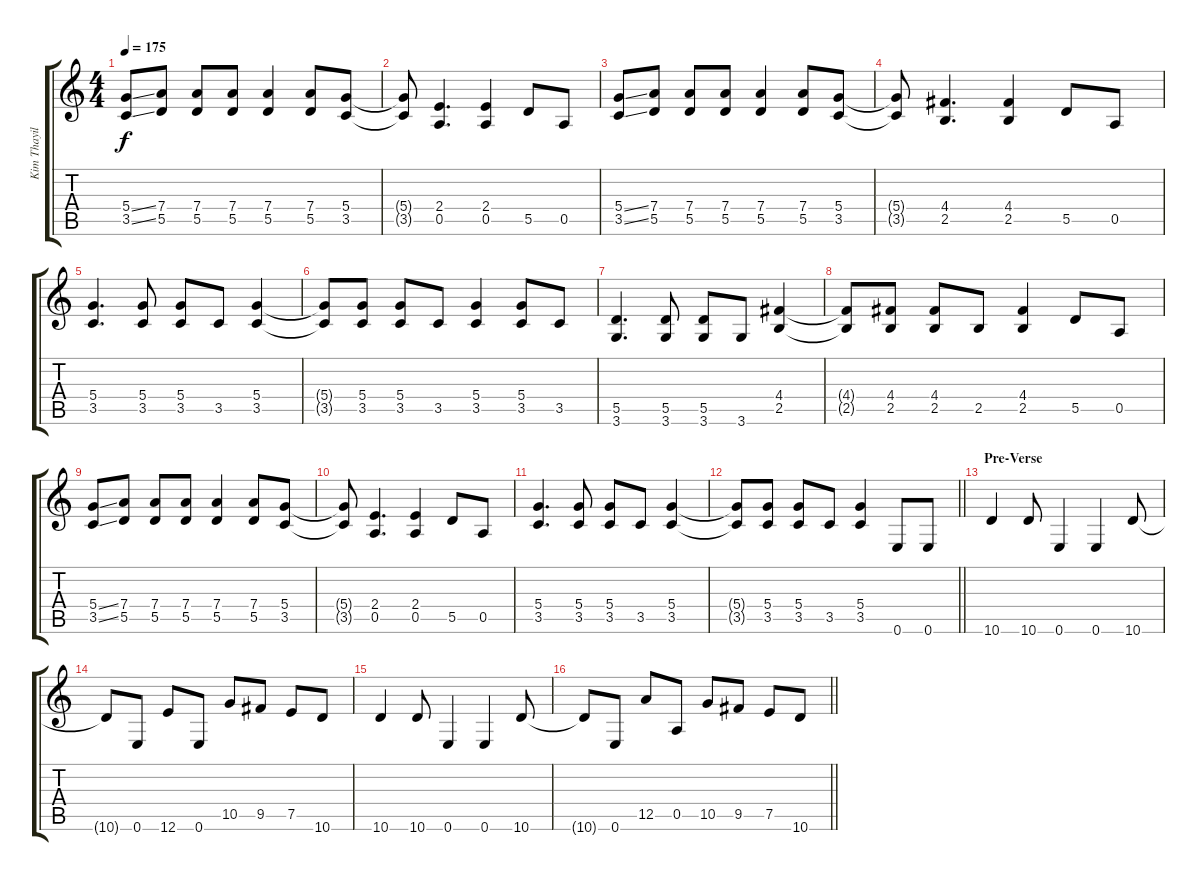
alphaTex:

\track ("Kim Thayil_guitar" "Kim Thayil") {instrument overdrivenguitar}
\staff {score tabs}
\tuning (E4 B3 G3 D3 A2 E2) {hide}
\ts (4 4)
\tempo 175
\clef g2
\ks c
(5.4{ss} 3.5{ss}).8{dy f} (7.4 5.5).8 (7.4 5.5).8 (7.4 5.5).8 (7.4 5.5).4 (7.4 5.5).8 (5.4 3.5).8 |
(5.4{t} 3.5{t}).8 (2.4 0.5).4{d} (2.4 0.5).4 5.5.8 0.5.8 |
(5.4{ss} 3.5{ss}).8 (7.4 5.5).8 (7.4 5.5).8 (7.4 5.5).8 (7.4 5.5).4 (7.4 5.5).8 (5.4 3.5).8 |
(5.4{t} 3.5{t}).8 (4.4 2.5).4{d} (4.4 2.5).4 5.5.8 0.5.8 |
(5.4 3.5).4{d} (5.4 3.5).8 (5.4 3.5).8 3.5.8 (5.4 3.5).4 |
(5.4{t} 3.5{t}).8 (5.4 3.5).8 (5.4 3.5).8 3.5.8 (5.4 3.5).4 (5.4 3.5).8 3.5.8 |
(5.5 3.6).4{d} (5.5 3.6).8 (5.5 3.6).8 3.6.8 (4.4 2.5).4 |
(4.4{t} 2.5{t}).8 (4.4 2.5).8 (4.4 2.5).8 2.5.8 (4.4 2.5).4 5.5.8 0.5.8 |
(5.4{ss} 3.5{ss}).8 (7.4 5.5).8 (7.4 5.5).8 (7.4 5.5).8 (7.4 5.5).4 (7.4 5.5).8 (5.4 3.5).8 |
(5.4{t} 3.5{t}).8 (2.4 0.5).4{d} (2.4 0.5).4 5.5.8 0.5.8 |
(5.4 3.5).4{d} (5.4 3.5).8 (5.4 3.5).8 3.5.8 (5.4 3.5).4 |
\barLineRight lightlight
(5.4{t} 3.5{t}).8 (5.4 3.5).8 (5.4 3.5).8 3.5.8 (5.4 3.5).4 0.6.8 0.6.8 |
\section ("" "Pre-Verse")
10.6.4 10.6.8 0.6.4 0.6.4 10.6.8 |
10.6{t}.8 0.6.8 12.6.8 0.6.8 10.5.8 9.5.8 7.5.8 10.6.8 |
10.6.4 10.6.8 0.6.4 0.6.4 10.6.8 |
\barLineRight lightlight
10.6{t}.8 0.6.8 12.5.8 0.5.8 10.5.8 9.5.8 7.5.8 10.6.8
